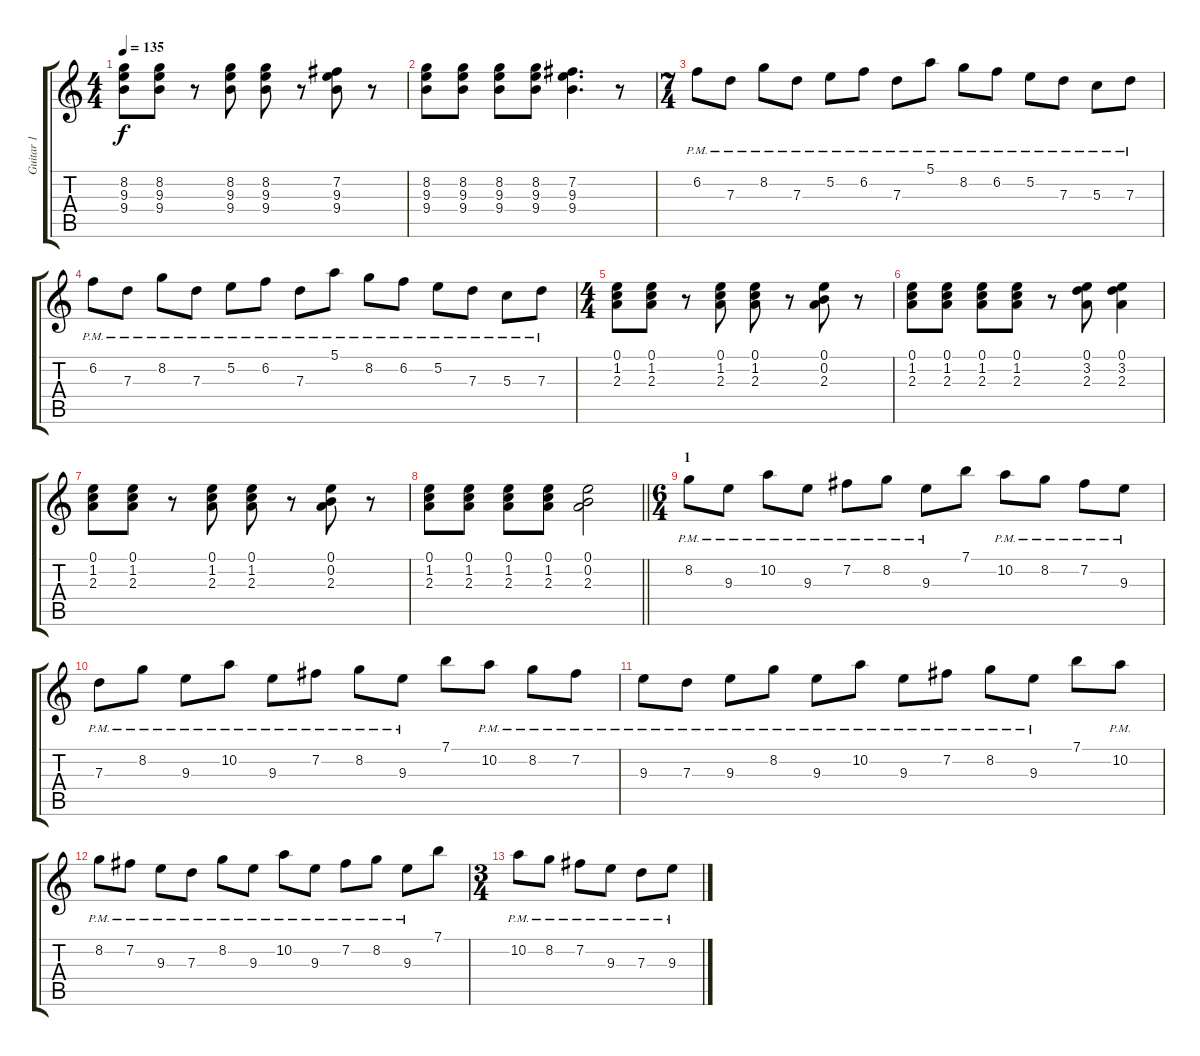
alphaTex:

\track ("Guitar 1" "Guitar 1") {instrument electricguitarjazz}
\staff {score tabs}
\tuning (E4 B3 G3 D3 A2 E2) {hide}
\ts (4 4)
\tempo 135
\clef g2
\ks c
(8.2 9.3 9.4).8{dy f} (8.2 9.3 9.4).8 r.8 (8.2 9.3 9.4).8 (8.2 9.3 9.4).8 r.8 (7.2 9.3 9.4).8 r.8 |
(8.2 9.3 9.4).8 (8.2 9.3 9.4).8 (8.2 9.3 9.4).8 (8.2 9.3 9.4).8 (7.2 9.3 9.4).4{d} r.8 |
\ts (7 4)
6.2{pm}.8 7.3{pm}.8 8.2{pm}.8 7.3{pm}.8 5.2{pm}.8 6.2{pm}.8 7.3{pm}.8 5.1{pm}.8 8.2{pm}.8 6.2{pm}.8 5.2{pm}.8 7.3{pm}.8 5.3{pm}.8 7.3{pm}.8 |
6.2{pm}.8 7.3{pm}.8 8.2{pm}.8 7.3{pm}.8 5.2{pm}.8 6.2{pm}.8 7.3{pm}.8 5.1{pm}.8 8.2{pm}.8 6.2{pm}.8 5.2{pm}.8 7.3{pm}.8 5.3{pm}.8 7.3{pm}.8 |
\ts (4 4)
(0.1 1.2 2.3).8 (0.1 1.2 2.3).8 r.8 (0.1 1.2 2.3).8 (0.1 1.2 2.3).8 r.8 (0.1 0.2 2.3).8 r.8 |
(0.1 1.2 2.3).8 (0.1 1.2 2.3).8 (0.1 1.2 2.3).8 (0.1 1.2 2.3).8 r.8 (0.1 3.2 2.3).8 (0.1 3.2 2.3).4 |
(0.1 1.2 2.3).8 (0.1 1.2 2.3).8 r.8 (0.1 1.2 2.3).8 (0.1 1.2 2.3).8 r.8 (0.1 0.2 2.3).8 r.8 |
\barLineRight lightlight
(0.1 1.2 2.3).8 (0.1 1.2 2.3).8 (0.1 1.2 2.3).8 (0.1 1.2 2.3).8 (0.1 0.2 2.3).2 |
\ts (6 4)
\section ("" "1")
8.2{pm}.8{volume 16 instrument electricguitarjazz} 9.3{pm}.8 10.2{pm}.8 9.3{pm}.8 7.2{pm}.8 8.2{pm}.8 9.3{pm}.8 7.1.8 10.2{pm}.8 8.2{pm}.8 7.2{pm}.8 9.3{pm}.8 |
7.3{pm}.8 8.2{pm}.8 9.3{pm}.8 10.2{pm}.8 9.3{pm}.8 7.2{pm}.8 8.2{pm}.8 9.3{pm}.8 7.1.8 10.2{pm}.8 8.2{pm}.8 7.2{pm}.8 |
9.3{pm}.8 7.3{pm}.8 9.3{pm}.8 8.2{pm}.8 9.3{pm}.8 10.2{pm}.8 9.3{pm}.8 7.2{pm}.8 8.2{pm}.8 9.3{pm}.8 7.1.8 10.2{pm}.8 |
8.2{pm}.8 7.2{pm}.8 9.3{pm}.8 7.3{pm}.8 8.2{pm}.8 9.3{pm}.8 10.2{pm}.8 9.3{pm}.8 7.2{pm}.8 8.2{pm}.8 9.3{pm}.8 7.1.8 |
\ts (3 4)
10.2{pm}.8 8.2{pm}.8 7.2{pm}.8 9.3{pm}.8 7.3{pm}.8 9.3{pm}.8
